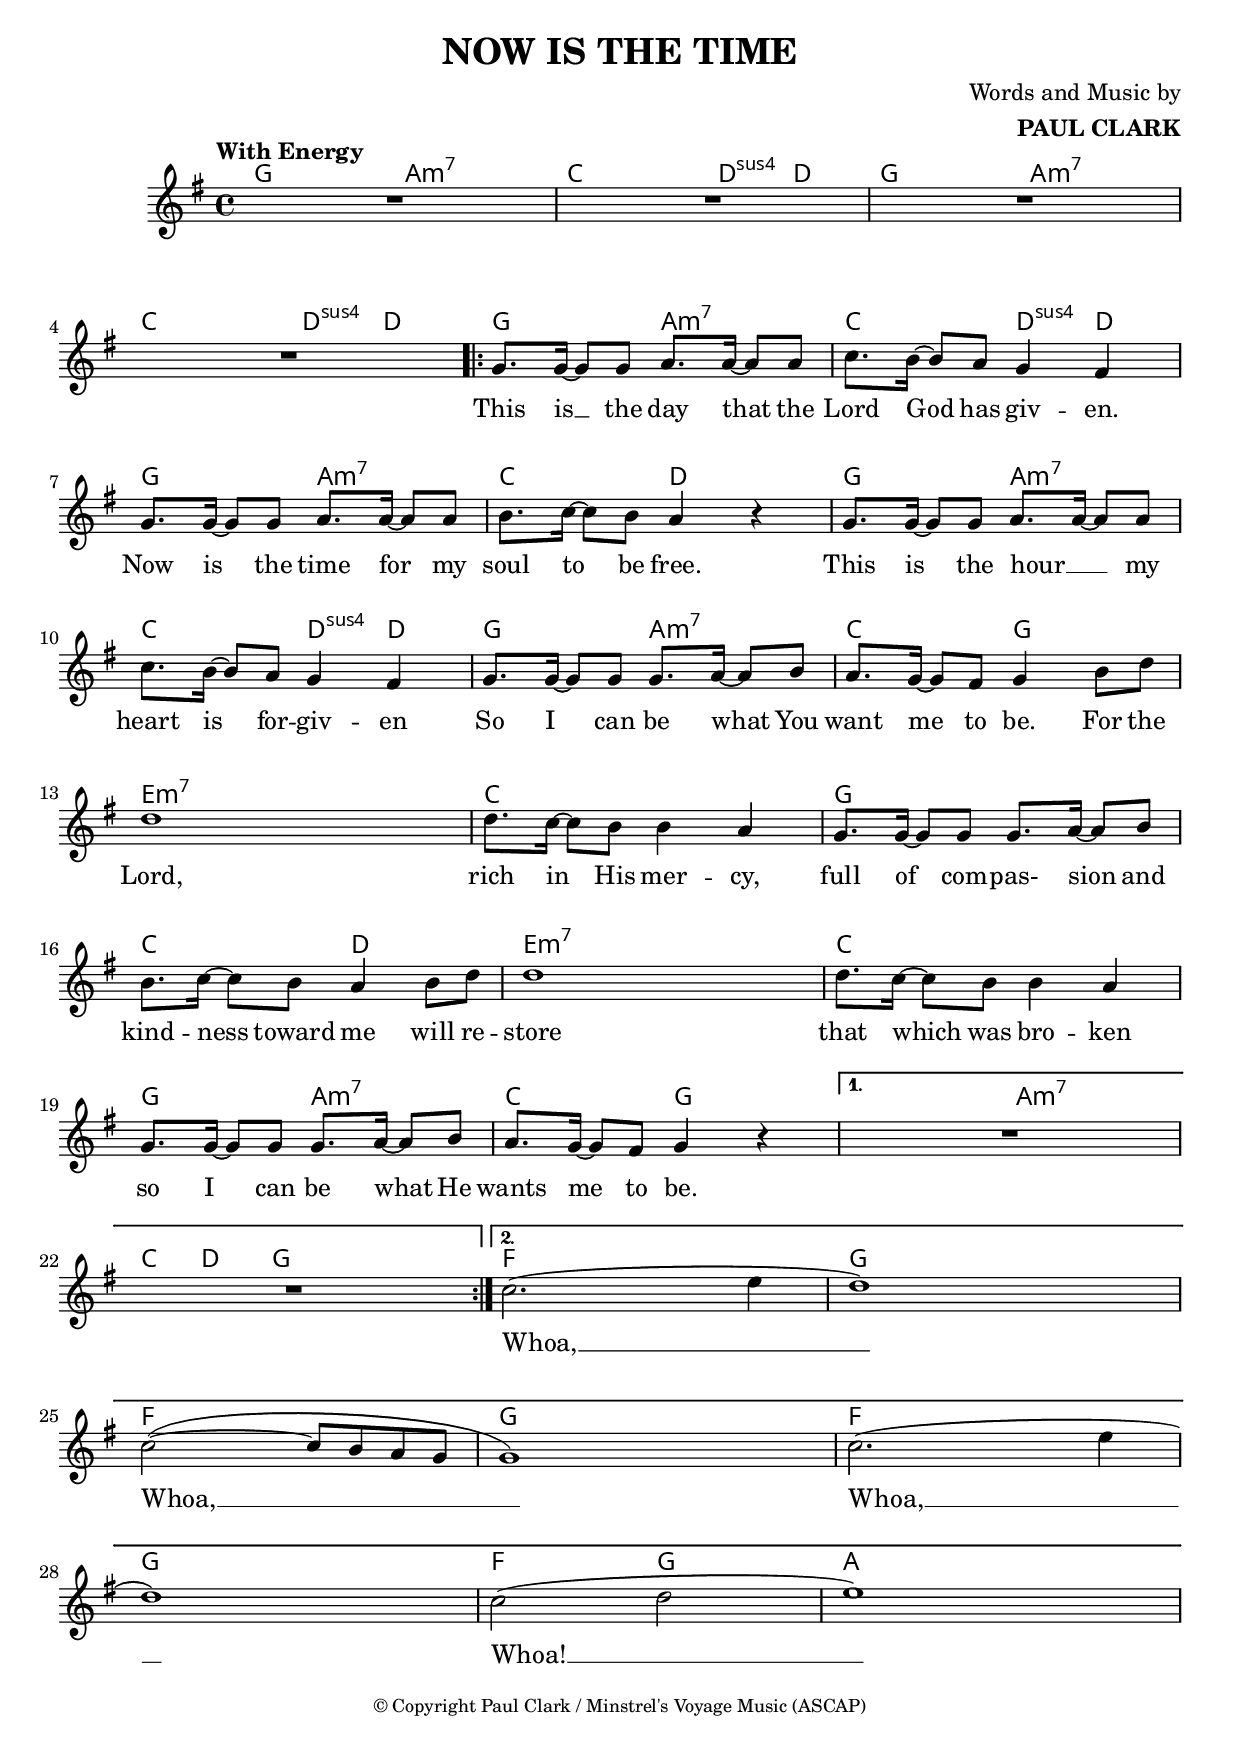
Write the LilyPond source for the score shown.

\header {
  title = "NOW IS THE TIME"
  composer = \markup { \right-column {"Words and Music by" \bold "PAUL CLARK" } }
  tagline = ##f
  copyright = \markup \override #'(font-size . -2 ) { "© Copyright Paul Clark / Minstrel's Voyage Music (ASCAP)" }
  
}

 \paper {
    system-system-spacing.basic-distance = #15
  } 

melody = \relative c'' {
  \clef treble
  \key g \major
  \time 4/4

  \tempo "With Energy"
  \autoBeamOn

  

  | R1 | R | R | R |
  \repeat volta 2 { 
  | g8. g16~ g8 g a8. a16~ a8 a | c8. b16~ b8 a g4 fis |
  | g8. g16~ g8 g a8. a16~ a8 a | b8. c16~ c8 b a4 r4 |
  | g8. g16~ g8 g a8. a16~ a8 a | c8. b16~ b8 a g4 fis |
  | g8. g16~ g8 g g8. a16~ a8 b | a8. g16~ g8 fis g4 b8 d |
  | d1 | d8. c16~ c8 b b4 a | g8. g16~ g8 g g8. a16~ a8 b | 
  | b8. c16~ c8 b a4 b8 d | d1 | d8. c16~ c8 b b4 a |
  | g8. g16~ g8 g g8. a16~ a8 b | a8. g16~ g8 fis g4 r4 |
  }
  \alternative {
  { | R1 | R | }
  { | c2.( e4 | d1) | c2~( c8 b a g | g1) |
    | c2.( e4 | d1) | c2( d | e1) | }
  }
  
}
text = \lyricmode { 

  This is __ the day that the Lord God has giv -- en. 
  Now is the time for my soul to be free.
  This is the hour __ _ my heart is for -- giv -- en
  So I can be what You want me to be. For the
  Lord, rich in His mer -- cy, 
  full of com -- pas- sion and kind -- ness toward me will re --
  store that which was bro -- ken so I can be what He wants me to be.
  Whoa, __ Whoa, __ Whoa, __  Whoa! __
}

harmonies = \chordmode {
| g2 a:m7 | c d4:sus4 d | g2 a:m7 | c d4:sus4 d |
| g2 a:m7 | c d4:sus4 d | g2 a:m7 | c2 d |
| g2 a:m7 | c d4:sus4 d | g2 a:m7 | c2 g |

|e1:m7 | c | g | c2 d2 | e1:m7 | c | g2 a2:m7 | c g |
|g2 a:m7 | c8. d16~ d8  g8 g2 |
| f1 | g1 | f1 | g1 | f1 | g1 | f2 g2 | a1 |
}

\score {



  <<
    \new ChordNames {
      \set chordChanges = ##t
      \harmonies
    }
    \new Voice = "one" { \autoBeamOff \melody }

    \new Lyrics \lyricsto "one" \text
  >>
  \layout { 



  \override NoteHead.font-size = #0
  

    \override Staff.StaffSymbol.staff-space = #.8
    \context { \ChordNames
     \override ChordName #'font-size = #1
     \override ChordName #'font-name = #"Times New Roman"

  } 

  \context {
    \Score
      proportionalNotationDuration = #(ly:make-moment 1/12)
      \override LyricText #'font-size = #1
  } 
 }
  \midi { }
}